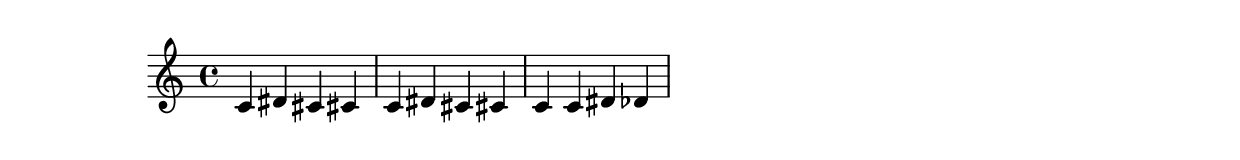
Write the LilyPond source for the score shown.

%% Do not edit this file; it is auto-generated from LSR http://lsr.dsi.unimi.it
%% This file is in the public domain.
\version "2.11.50"

\header {
  lsrtags = "pitches"

  doctitlees = "Alteraciones de estilo dodecafónico para todas las notas, incluidas las naturales"
  texidoces = "
En las obras de principios del s.XX, empezando por Schoenberg, Berg y
Webern (la \"Segunda\" escuela de Viena), cada nota de la escala de
doce tonos se debe tratar con igualdad, sin ninguna jerarquía como los
grados clásicos tonales.  Por tanto, estos compositores imprimen una
alteración accidental para cada nota, incluso en las notas naturales,
para enfatizar su nuevo enfoque de la teoría y el lenguaje musicales.

Este fragmento de código muestra cómo conseguir dichas reglas de
notación.
"


  texidoc = "
In early 20th century works, starting with Schoenberg, Berg and Webern
(the \"Second\" Viennese school), every pitch in the twelve-tone scale
has to be regarded as equal, without any hierarchy such as the
classical (tonal) degrees. Therefore, these composers print one
accidental for each note, even at natural pitches, to emphasize their
new approach to music theory and language.

This snippet shows how to achieve such notation rules. 

"
  doctitle = "Dodecaphonic-style accidentals for each note including naturals"
} % begin verbatim
webernAccidentals = {
  % the 5s are just "a value different from any accidental"
  \set Staff.keySignature = #'((0 . 5) (1 . 5) (2 . 5) (3 . 5)
                               (4 . 5) (5 . 5) (6 . 5))
  \set Staff.extraNatural = ##f
  #(set-accidental-style 'forget)
}

\score {
  {
    \webernAccidentals
    c'4 dis' cis' cis'
    c'4 dis' cis' cis'
    c'4 c' dis' des'
  }
  \layout {
    \context {
    \Staff
    \remove "Key_engraver"
    }
  }
}
